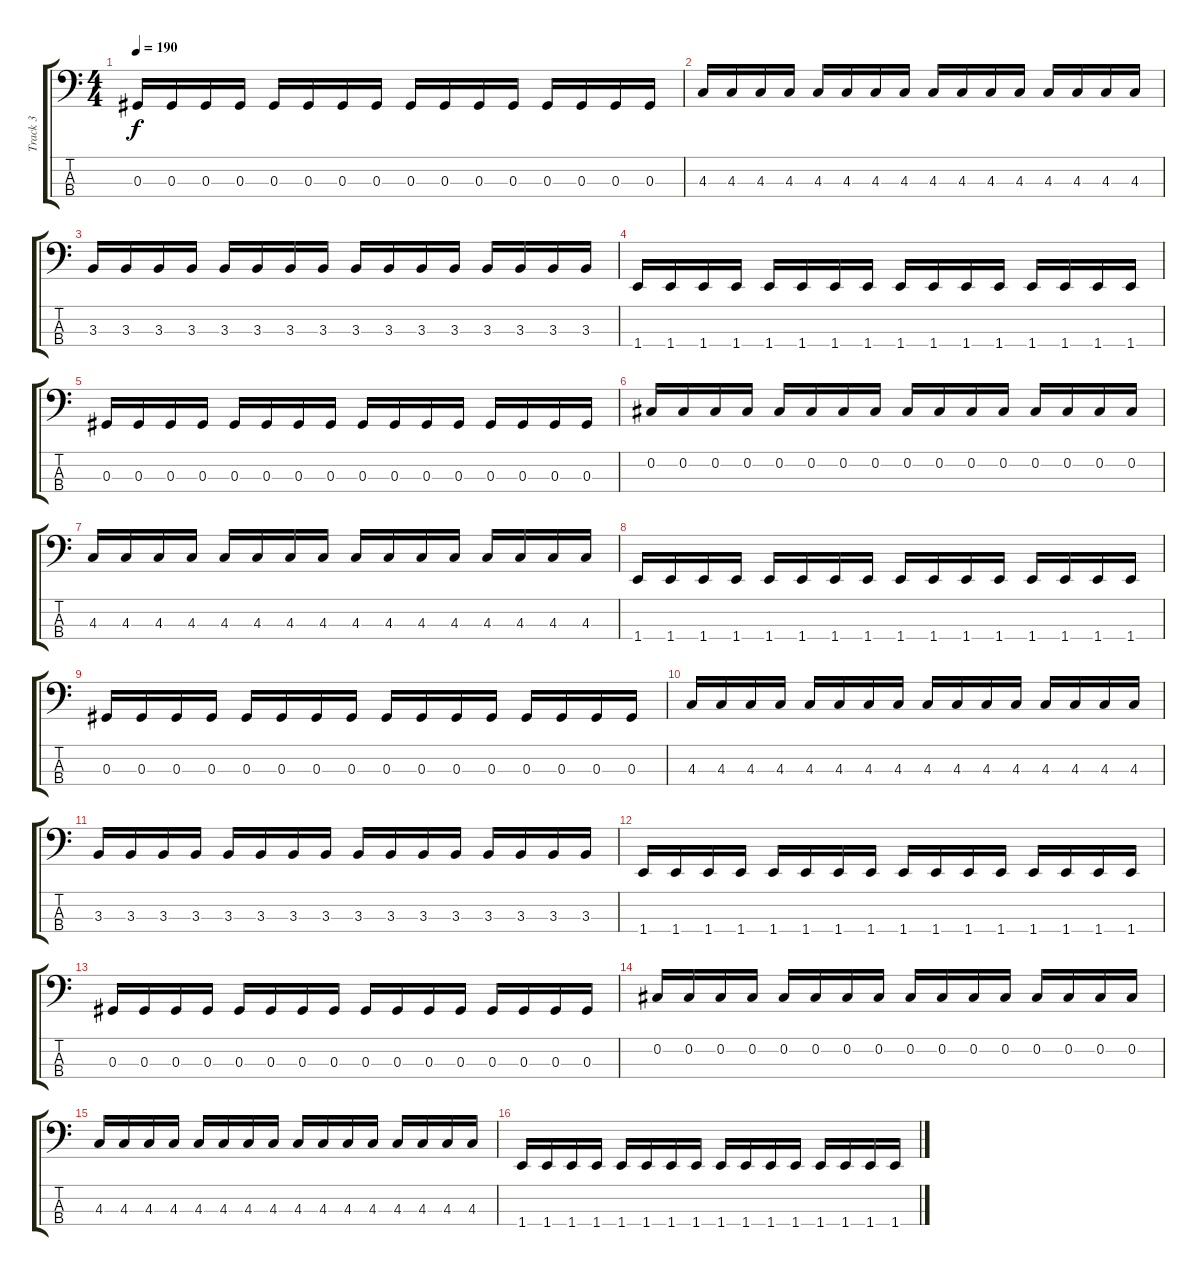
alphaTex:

\track ("Track 3" "Track 3") {instrument electricbasspick}
\staff {score tabs}
\tuning (Gb2 Db2 Ab1 Eb1) {hide}
\ts (4 4)
\tempo 190
\clef f4
\ks c
0.3.16{dy f} 0.3.16 0.3.16 0.3.16 0.3.16 0.3.16 0.3.16 0.3.16 0.3.16 0.3.16 0.3.16 0.3.16 0.3.16 0.3.16 0.3.16 0.3.16 |
4.3.16 4.3.16 4.3.16 4.3.16 4.3.16 4.3.16 4.3.16 4.3.16 4.3.16 4.3.16 4.3.16 4.3.16 4.3.16 4.3.16 4.3.16 4.3.16 |
3.3.16 3.3.16 3.3.16 3.3.16 3.3.16 3.3.16 3.3.16 3.3.16 3.3.16 3.3.16 3.3.16 3.3.16 3.3.16 3.3.16 3.3.16 3.3.16 |
\section ("" "")
1.4.16 1.4.16 1.4.16 1.4.16 1.4.16 1.4.16 1.4.16 1.4.16 1.4.16 1.4.16 1.4.16 1.4.16 1.4.16 1.4.16 1.4.16 1.4.16 |
0.3.16 0.3.16 0.3.16 0.3.16 0.3.16 0.3.16 0.3.16 0.3.16 0.3.16 0.3.16 0.3.16 0.3.16 0.3.16 0.3.16 0.3.16 0.3.16 |
0.2.16 0.2.16 0.2.16 0.2.16 0.2.16 0.2.16 0.2.16 0.2.16 0.2.16 0.2.16 0.2.16 0.2.16 0.2.16 0.2.16 0.2.16 0.2.16 |
4.3.16 4.3.16 4.3.16 4.3.16 4.3.16 4.3.16 4.3.16 4.3.16 4.3.16 4.3.16 4.3.16 4.3.16 4.3.16 4.3.16 4.3.16 4.3.16 |
1.4.16 1.4.16 1.4.16 1.4.16 1.4.16 1.4.16 1.4.16 1.4.16 1.4.16 1.4.16 1.4.16 1.4.16 1.4.16 1.4.16 1.4.16 1.4.16 |
0.3.16 0.3.16 0.3.16 0.3.16 0.3.16 0.3.16 0.3.16 0.3.16 0.3.16 0.3.16 0.3.16 0.3.16 0.3.16 0.3.16 0.3.16 0.3.16 |
4.3.16 4.3.16 4.3.16 4.3.16 4.3.16 4.3.16 4.3.16 4.3.16 4.3.16 4.3.16 4.3.16 4.3.16 4.3.16 4.3.16 4.3.16 4.3.16 |
3.3.16 3.3.16 3.3.16 3.3.16 3.3.16 3.3.16 3.3.16 3.3.16 3.3.16 3.3.16 3.3.16 3.3.16 3.3.16 3.3.16 3.3.16 3.3.16 |
1.4.16 1.4.16 1.4.16 1.4.16 1.4.16 1.4.16 1.4.16 1.4.16 1.4.16 1.4.16 1.4.16 1.4.16 1.4.16 1.4.16 1.4.16 1.4.16 |
0.3.16 0.3.16 0.3.16 0.3.16 0.3.16 0.3.16 0.3.16 0.3.16 0.3.16 0.3.16 0.3.16 0.3.16 0.3.16 0.3.16 0.3.16 0.3.16 |
0.2.16 0.2.16 0.2.16 0.2.16 0.2.16 0.2.16 0.2.16 0.2.16 0.2.16 0.2.16 0.2.16 0.2.16 0.2.16 0.2.16 0.2.16 0.2.16 |
4.3.16 4.3.16 4.3.16 4.3.16 4.3.16 4.3.16 4.3.16 4.3.16 4.3.16 4.3.16 4.3.16 4.3.16 4.3.16 4.3.16 4.3.16 4.3.16 |
1.4.16 1.4.16 1.4.16 1.4.16 1.4.16 1.4.16 1.4.16 1.4.16 1.4.16 1.4.16 1.4.16 1.4.16 1.4.16 1.4.16 1.4.16 1.4.16
